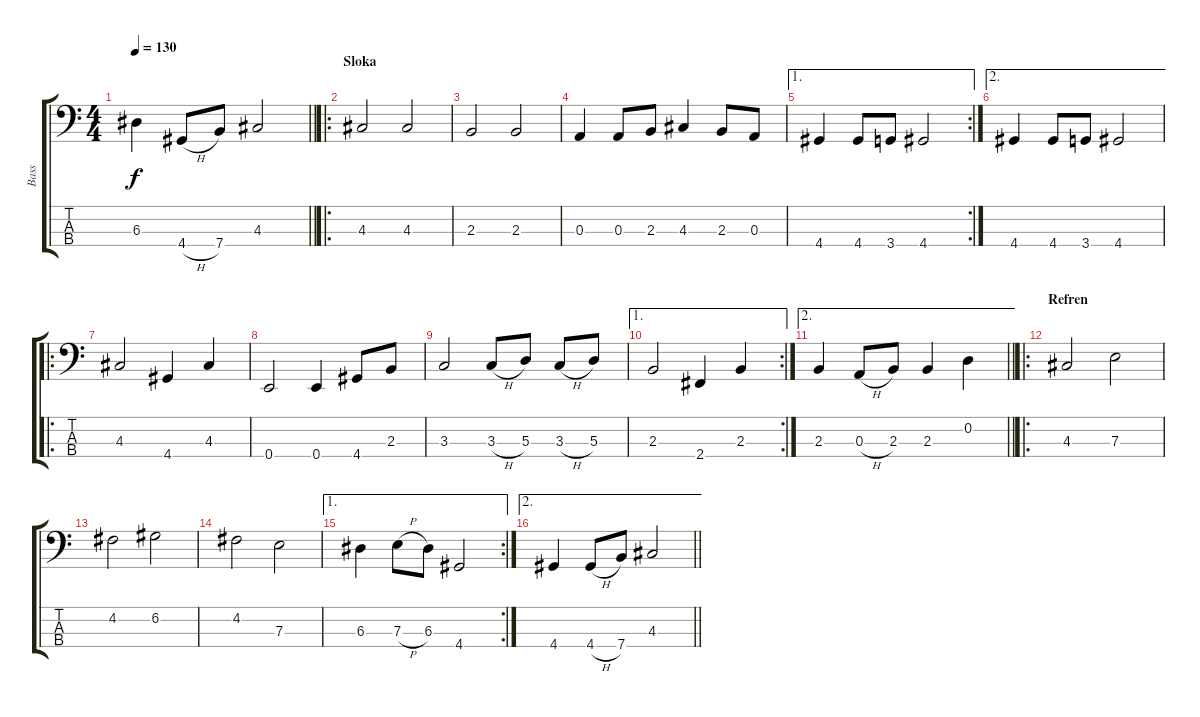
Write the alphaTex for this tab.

\track ("Bass" "Bass") {instrument electricbassfinger}
\staff {score tabs}
\tuning (G2 D2 A1 E1) {hide}
\ts (4 4)
\tempo 130
\clef f4
\barLineRight lightlight
\ks c
6.3.4{dy f} 4.4{h}.8 7.4.8 4.3.2 |
\ro
\section ("" "Sloka")
4.3.2 4.3.2 |
2.3.2 2.3.2 |
0.3.4 0.3.8 2.3.8 4.3.4 2.3.8 0.3.8 |
\ae 1
\rc 2
4.4.4 4.4.8 3.4.8 4.4.2 |
\ae 2
4.4.4 4.4.8 3.4.8 4.4.2 |
\ro
4.3.2 4.4.4 4.3.4 |
0.4.2 0.4.4 4.4.8 2.3.8 |
3.3.2 3.3{h}.8 5.3.8 3.3{h}.8 5.3.8 |
\ae 1
\rc 2
2.3.2 2.4.4 2.3.4 |
\ae 2
\barLineRight lightlight
2.3.4 0.3{h}.8 2.3.8 2.3.4 0.2.4 |
\ro
\section ("" "Refren")
4.3.2 7.3.2 |
4.2.2 6.2.2 |
4.2.2 7.3.2 |
\ae 1
\rc 2
6.3.4 7.3{h}.8 6.3.8 4.4.2 |
\ae 2
\barLineRight lightlight
4.4.4 4.4{h}.8 7.4.8 4.3.2
